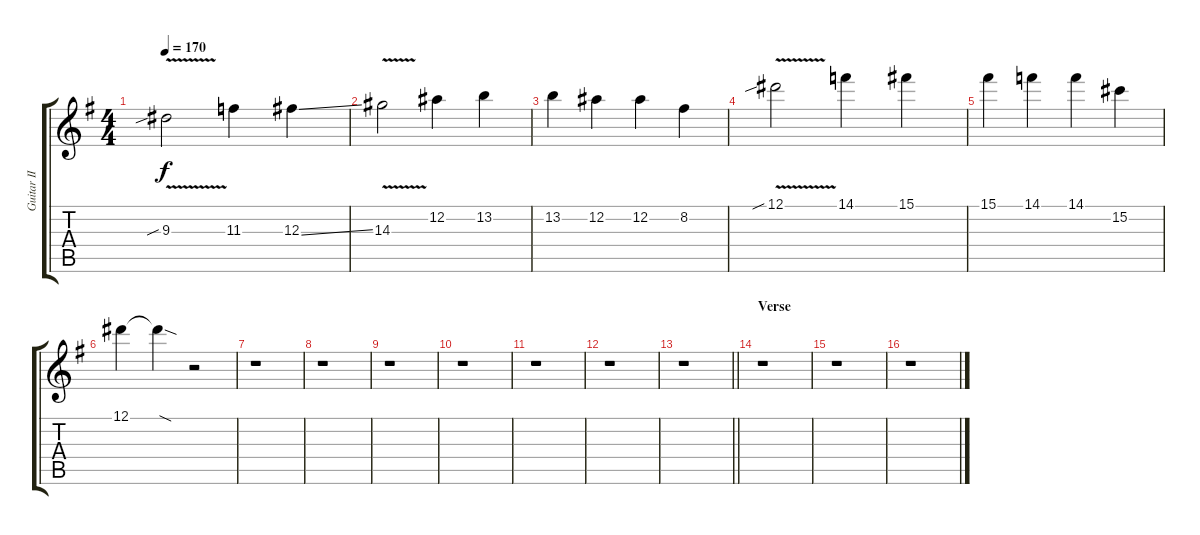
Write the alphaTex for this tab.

\track ("Guitar II" "Guitar II") {instrument distortionguitar}
\staff {score tabs}
\tuning (Eb4 Bb3 Gb3 Db3 Ab2 Eb2) {hide}
\ts (4 4)
\tempo 170
\clef g2
\ks g
9.3{v sib}.2{dy f} 11.3.4 12.3{ss}.4 |
14.3{v}.2 12.2.4 13.2.4 |
13.2.4 12.2.4 12.2.4 8.2.4 |
12.1{v sib}.2 14.1.4 15.1.4 |
15.1.4 14.1.4 14.1.4 15.2.4 |
12.1.4 12.1{sod t}.4 r.2 |
r.1 |
r.1 |
r.1 |
r.1 |
r.1 |
r.1 |
\barLineRight lightlight
r.1 |
\section ("" "Verse")
r.1 |
r.1 |
r.1
